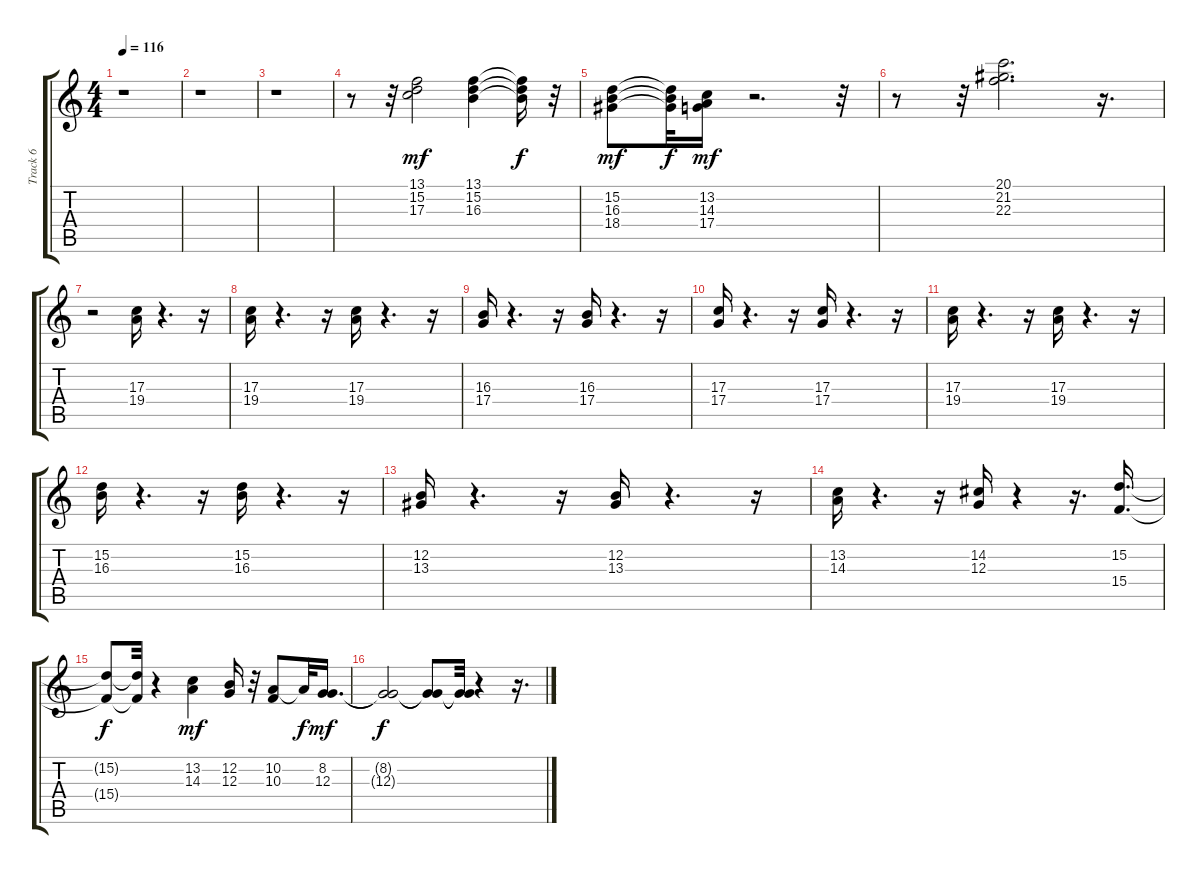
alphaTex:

\track ("Track 6" "Track 6") {instrument trumpet}
\staff {score tabs}
\tuning (E4 B3 G3 D3 A2 E2) {hide}
\ts (4 4)
\tempo 116
\clef g2
\ks c
r.1{dy mf} |
r.1 |
r.1 |
r.8 r.32 (13.1 15.2 17.3).2 (13.1 15.2 16.3).4 (13.1{t} 15.2{t} 16.3{t}).16{dy f} r.32 |
(15.2 16.3 18.4).8{dy mf} (15.2{t} 16.3{t} 18.4{t}).32{dy f} (13.2 14.3 17.4).16{dy mf} r.2{d} r.32 |
r.8 r.32 (20.1 21.2 22.3).2{d} r.16{d} |
r.2 (17.3 19.4).16 r.4{d} r.16 |
(17.3 19.4).16 r.4{d} r.16 (17.3 19.4).16 r.4{d} r.16 |
(16.3 17.4).16 r.4{d} r.16 (16.3 17.4).16 r.4{d} r.16 |
(17.3 17.4).16 r.4{d} r.16 (17.3 17.4).16 r.4{d} r.16 |
(17.3 19.4).16 r.4{d} r.16 (17.3 19.4).16 r.4{d} r.16 |
(15.2 16.3).16 r.4{d} r.16 (15.2 16.3).16 r.4{d} r.16 |
(12.2 13.3).16 r.4{d} r.16 (12.2 13.3).16 r.4{d} r.16 |
(13.2 14.3).16 r.4{d} r.16 (14.2 12.3).16 r.4 r.16{d} (15.2 15.4).16{d} |
(15.2{t} 15.4{t}).8{dy f} (15.2{t} 15.4{t}).32 r.4 (13.2 14.3).4{dy mf} (12.2 12.3).16 r.32 (10.2 10.3).8 10.2{t}.32{dy f} (8.2 12.3).16{d dy mf} |
(8.2{t} 12.3{t}).2{dy f} (8.2{t} 12.3{t}).8 (8.2{t} 12.3{t}).32 r.4 r.16{d}
